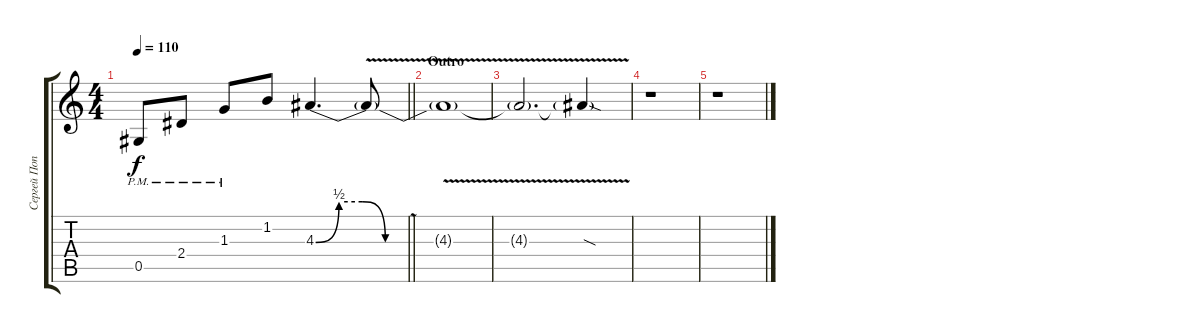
\track ("Сергей Попов" "Сергей Поп") {instrument distortionguitar}
\staff {score tabs}
\tuning (Eb4 Bb3 Gb3 Db3 Ab2 Eb2) {hide}
\ts (4 4)
\tempo 110
\clef g2
\barLineRight lightlight
\ks c
0.5{pm}.8{dy f} 2.4{pm}.8 1.3{pm}.8 1.2.8 4.3{be (custom 0 0 15 2 30 2 45 0 60 0)}.4{d} 4.3{v t}.8 |
\section ("" "Outro")
4.3{v t}.1 |
4.3{v t}.2{d} 4.3{v sod t}.4 |
r.1 |
r.1
